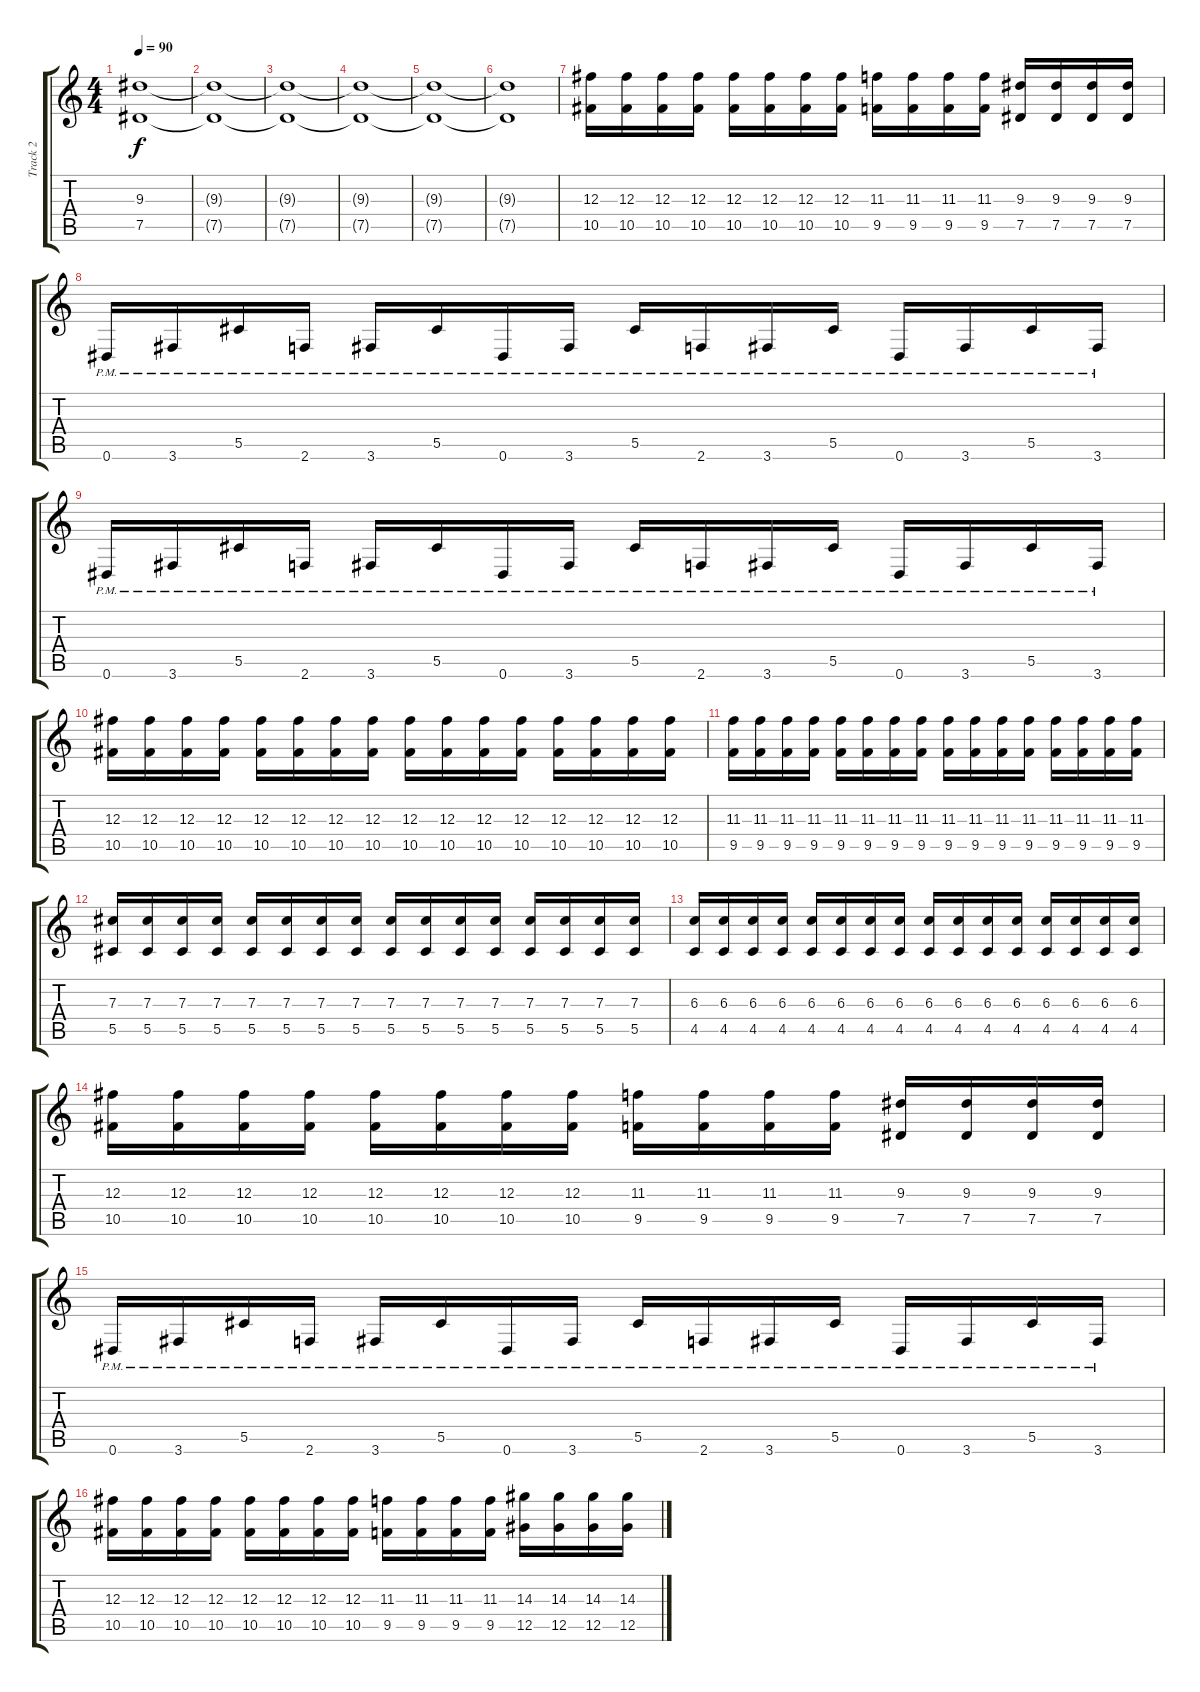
\track ("Track 2" "Track 2") {instrument overdrivenguitar}
\staff {score tabs}
\tuning (Eb4 Bb3 Gb3 Db3 Ab2 Eb2) {hide}
\ts (4 4)
\tempo 90
\clef g2
\ks c
(9.3 7.5).1{dy f} |
(9.3{t} 7.5{t}).1 |
(9.3{t} 7.5{t}).1 |
(9.3{t} 7.5{t}).1 |
(9.3{t} 7.5{t}).1 |
(9.3{t} 7.5{t}).1 |
(12.3 10.5).16 (12.3 10.5).16 (12.3 10.5).16 (12.3 10.5).16 (12.3 10.5).16 (12.3 10.5).16 (12.3 10.5).16 (12.3 10.5).16 (11.3 9.5).16 (11.3 9.5).16 (11.3 9.5).16 (11.3 9.5).16 (9.3 7.5).16 (9.3 7.5).16 (9.3 7.5).16 (9.3 7.5).16 |
0.6{pm}.16 3.6{pm}.16 5.5{pm}.16 2.6{pm}.16 3.6{pm}.16 5.5{pm}.16 0.6{pm}.16 3.6{pm}.16 5.5{pm}.16 2.6{pm}.16 3.6{pm}.16 5.5{pm}.16 0.6{pm}.16 3.6{pm}.16 5.5{pm}.16 3.6{pm}.16 |
0.6{pm}.16 3.6{pm}.16 5.5{pm}.16 2.6{pm}.16 3.6{pm}.16 5.5{pm}.16 0.6{pm}.16 3.6{pm}.16 5.5{pm}.16 2.6{pm}.16 3.6{pm}.16 5.5{pm}.16 0.6{pm}.16 3.6{pm}.16 5.5{pm}.16 3.6{pm}.16 |
(12.3 10.5).16 (12.3 10.5).16 (12.3 10.5).16 (12.3 10.5).16 (12.3 10.5).16 (12.3 10.5).16 (12.3 10.5).16 (12.3 10.5).16 (12.3 10.5).16 (12.3 10.5).16 (12.3 10.5).16 (12.3 10.5).16 (12.3 10.5).16 (12.3 10.5).16 (12.3 10.5).16 (12.3 10.5).16 |
(11.3 9.5).16 (11.3 9.5).16 (11.3 9.5).16 (11.3 9.5).16 (11.3 9.5).16 (11.3 9.5).16 (11.3 9.5).16 (11.3 9.5).16 (11.3 9.5).16 (11.3 9.5).16 (11.3 9.5).16 (11.3 9.5).16 (11.3 9.5).16 (11.3 9.5).16 (11.3 9.5).16 (11.3 9.5).16 |
(7.3 5.5).16 (7.3 5.5).16 (7.3 5.5).16 (7.3 5.5).16 (7.3 5.5).16 (7.3 5.5).16 (7.3 5.5).16 (7.3 5.5).16 (7.3 5.5).16 (7.3 5.5).16 (7.3 5.5).16 (7.3 5.5).16 (7.3 5.5).16 (7.3 5.5).16 (7.3 5.5).16 (7.3 5.5).16 |
(6.3 4.5).16 (6.3 4.5).16 (6.3 4.5).16 (6.3 4.5).16 (6.3 4.5).16 (6.3 4.5).16 (6.3 4.5).16 (6.3 4.5).16 (6.3 4.5).16 (6.3 4.5).16 (6.3 4.5).16 (6.3 4.5).16 (6.3 4.5).16 (6.3 4.5).16 (6.3 4.5).16 (6.3 4.5).16 |
(12.3 10.5).16 (12.3 10.5).16 (12.3 10.5).16 (12.3 10.5).16 (12.3 10.5).16 (12.3 10.5).16 (12.3 10.5).16 (12.3 10.5).16 (11.3 9.5).16 (11.3 9.5).16 (11.3 9.5).16 (11.3 9.5).16 (9.3 7.5).16 (9.3 7.5).16 (9.3 7.5).16 (9.3 7.5).16 |
0.6{pm}.16 3.6{pm}.16 5.5{pm}.16 2.6{pm}.16 3.6{pm}.16 5.5{pm}.16 0.6{pm}.16 3.6{pm}.16 5.5{pm}.16 2.6{pm}.16 3.6{pm}.16 5.5{pm}.16 0.6{pm}.16 3.6{pm}.16 5.5{pm}.16 3.6{pm}.16 |
(12.3 10.5).16 (12.3 10.5).16 (12.3 10.5).16 (12.3 10.5).16 (12.3 10.5).16 (12.3 10.5).16 (12.3 10.5).16 (12.3 10.5).16 (11.3 9.5).16 (11.3 9.5).16 (11.3 9.5).16 (11.3 9.5).16 (14.3 12.5).16 (14.3 12.5).16 (14.3 12.5).16 (14.3 12.5).16
